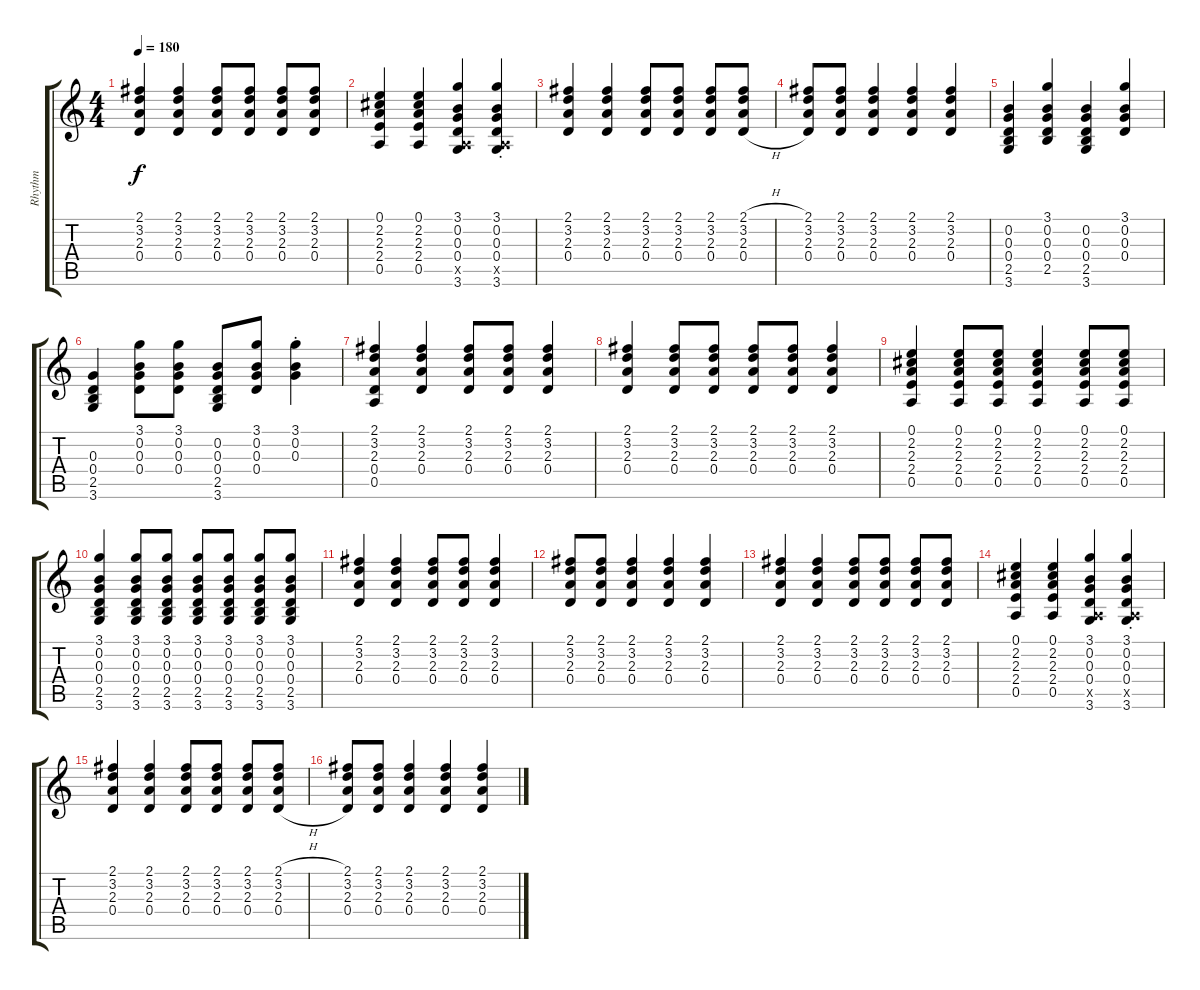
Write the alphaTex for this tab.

\track ("Rhythm" "Rhythm") {instrument acousticguitarsteel}
\staff {score tabs}
\tuning (E4 B3 G3 D3 A2 E2) {hide}
\ts (4 4)
\tempo 180
\clef g2
\ks c
(2.1 3.2 2.3 0.4).4{dy f beam Up} (2.1 3.2 2.3 0.4).4{beam Up} (2.1 3.2 2.3 0.4).8{beam Up} (2.1 3.2 2.3 0.4).8{beam Up} (2.1 3.2 2.3 0.4).8{beam Up} (2.1 3.2 2.3 0.4).8{beam Up} |
(0.1 2.2 2.3 2.4 0.5).4 (0.1 2.2 2.3 2.4 0.5).4 (3.1 0.2 0.3 0.4 0.5{x} 3.6).4 (3.1 0.2 0.3 0.4{st} 0.5{x} 3.6).4 |
(2.1 3.2 2.3 0.4).4{beam Up} (2.1 3.2 2.3 0.4).4{beam Up} (2.1 3.2 2.3 0.4).8{beam Up} (2.1 3.2 2.3 0.4).8{beam Up} (2.1 3.2 2.3 0.4).8{beam Up} (2.1{h} 3.2{h} 2.3{h} 0.4{h}).8{beam Up} |
(2.1 3.2 2.3 0.4).8 (2.1 3.2 2.3 0.4).8 (2.1 3.2 2.3 0.4).4 (2.1 3.2 2.3 0.4).4 (2.1 3.2 2.3 0.4).4 |
(0.2 0.3 0.4 2.5 3.6).4 (3.1 0.2 0.3 0.4 2.5).4 (0.2 0.3 0.4 2.5 3.6).4{beam Up} (3.1 0.2 0.3 0.4).4{beam Up} |
(0.3 0.4 2.5 3.6).4 (3.1 0.2 0.3 0.4).8 (3.1 0.2 0.3 0.4).8 (0.2 0.3 0.4 2.5 3.6).8 (3.1 0.2 0.3 0.4).8 (3.1 0.2 0.3{st}).4 |
(2.1 3.2 2.3 0.4 0.5).4{beam Up} (2.1 3.2 2.3 0.4).4{beam Up} (2.1 3.2 2.3 0.4).8{beam Up} (2.1 3.2 2.3 0.4).8{beam Up} (2.1 3.2 2.3 0.4).4{beam Up} |
(2.1 3.2 2.3 0.4).4 (2.1 3.2 2.3 0.4).8 (2.1 3.2 2.3 0.4).8 (2.1 3.2 2.3 0.4).8 (2.1 3.2 2.3 0.4).8 (2.1 3.2 2.3 0.4).4 |
(0.1 2.2 2.3 2.4 0.5).4 (0.1 2.2 2.3 2.4 0.5).8 (0.1 2.2 2.3 2.4 0.5).8 (0.1 2.2 2.3 2.4 0.5).4 (0.1 2.2 2.3 2.4 0.5).8 (0.1 2.2 2.3 2.4 0.5).8 |
(3.1 0.2 0.3 0.4 2.5 3.6).4 (3.1 0.2 0.3 0.4 2.5 3.6).8 (3.1 0.2 0.3 0.4 2.5 3.6).8 (3.1 0.2 0.3 0.4 2.5 3.6).8 (3.1 0.2 0.3 0.4 2.5 3.6).8 (3.1 0.2 0.3 0.4 2.5 3.6).8 (3.1 0.2 0.3 0.4 2.5 3.6).8 |
(2.1 3.2 2.3 0.4).4{beam Up} (2.1 3.2 2.3 0.4).4{beam Up} (2.1 3.2 2.3 0.4).8{beam Up} (2.1 3.2 2.3 0.4).8{beam Up} (2.1 3.2 2.3 0.4).4{beam Up} |
(2.1 3.2 2.3 0.4).8{beam Up} (2.1 3.2 2.3 0.4).8{beam Up} (2.1 3.2 2.3 0.4).4{beam Up} (2.1 3.2 2.3 0.4).4{beam Up} (2.1 3.2 2.3 0.4).4{beam Up} |
(2.1 3.2 2.3 0.4).4{beam Up} (2.1 3.2 2.3 0.4).4{beam Up} (2.1 3.2 2.3 0.4).8{beam Up} (2.1 3.2 2.3 0.4).8{beam Up} (2.1 3.2 2.3 0.4).8{beam Up} (2.1 3.2 2.3 0.4).8{beam Up} |
(0.1 2.2 2.3 2.4 0.5).4 (0.1 2.2 2.3 2.4 0.5).4 (3.1 0.2 0.3 0.4 0.5{x} 3.6).4 (3.1 0.2 0.3 0.4{st} 0.5{x} 3.6).4 |
(2.1 3.2 2.3 0.4).4{beam Up} (2.1 3.2 2.3 0.4).4{beam Up} (2.1 3.2 2.3 0.4).8{beam Up} (2.1 3.2 2.3 0.4).8{beam Up} (2.1 3.2 2.3 0.4).8{beam Up} (2.1{h} 3.2{h} 2.3{h} 0.4{h}).8{beam Up} |
(2.1 3.2 2.3 0.4).8 (2.1 3.2 2.3 0.4).8 (2.1 3.2 2.3 0.4).4 (2.1 3.2 2.3 0.4).4 (2.1 3.2 2.3 0.4).4
